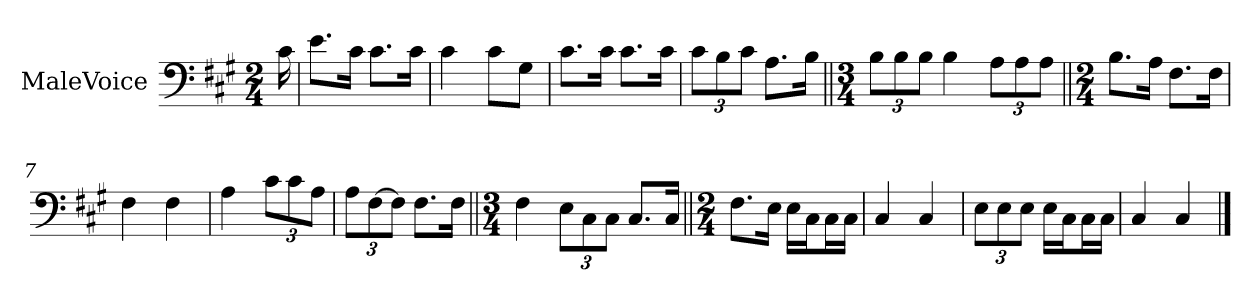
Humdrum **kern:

**kern
*part1
*staff1
*I"MaleVoice
*clefF4
*k[f#c#g#]
*M2/4
*MM72
=
16c#
=1
8.e\L
16c#\Jk
8.c#\L
16c#\Jk
=2
4c#
8c#\L
8G#\J
=3
8.c#\L
16c#\Jk
8.c#\L
16c#\Jk
=4
12c#\L
12B\
12c#\J
8.A\L
16B\Jk
=5||
*M3/4
12B\L
12B\
12B\J
4B
12A\L
12A\
12A\J
=6||
*M2/4
8.B\L
16A\Jk
8.F#\L
16F#\Jk
=7
4F#
4F#
=8
4A
12c#\L
12c#\
12A\J
=9
12A\L
[12F#\
12F#\J]
8.F#\L
16F#\Jk
=10||
*M3/4
4F#
12E\L
12C#\
12C#\J
8.C#/L
16C#/Jk
=11||
*M2/4
8.F#\L
16E\Jk
16E\LL
16C#\J
16C#\L
16C#\JJ
=12
4C#
4C#
=13
12E\L
12E\
12E\J
16E\LL
16C#\J
16C#\L
16C#\JJ
=14
4C#
4C#
==
*-
